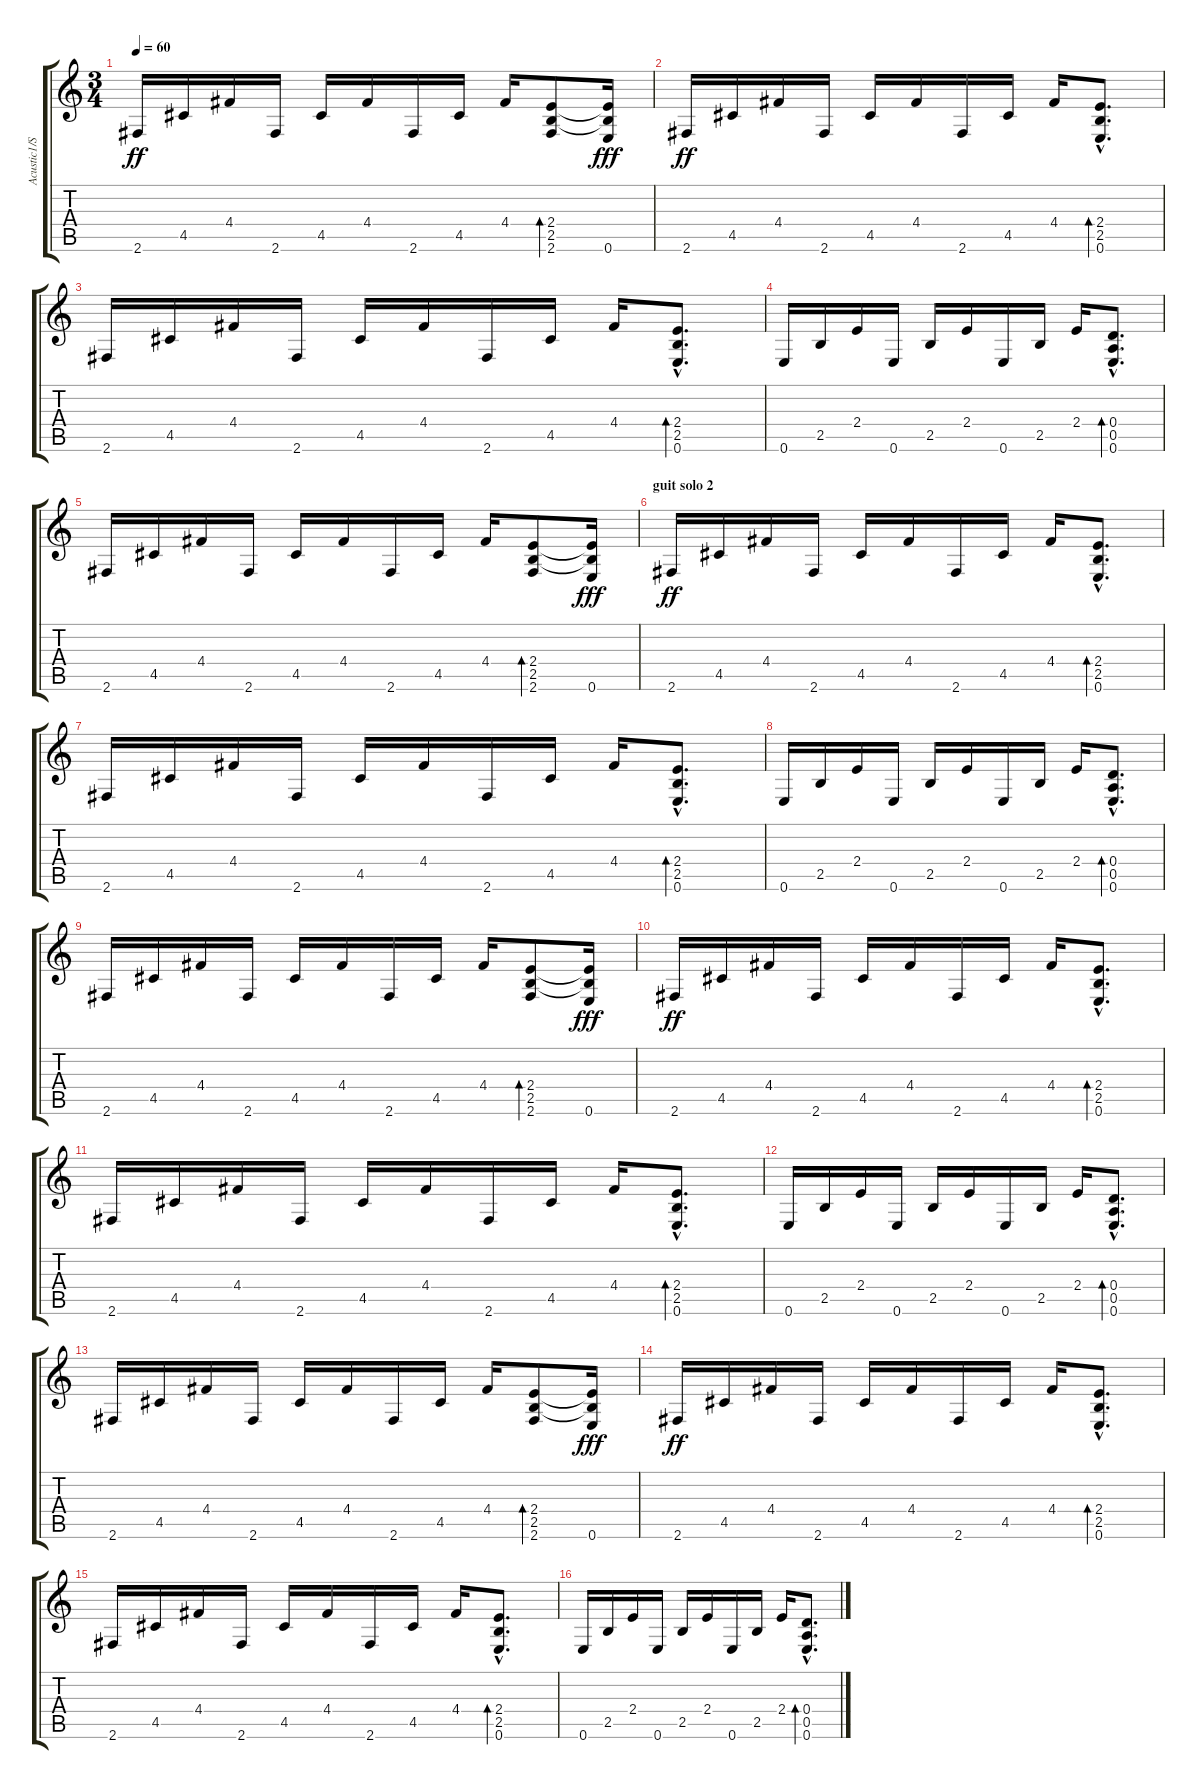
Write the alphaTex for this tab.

\track ("Acustic1/Solo guit." "Acustic1/S") {instrument acousticguitarsteel}
\staff {score tabs}
\tuning (E4 B3 G3 D3 A2 E2) {hide}
\ts (3 4)
\tempo 60
\clef g2
\ks c
2.6.16{dy ff} 4.5.16 4.4.16 2.6.16 4.5.16 4.4.16 2.6.16 4.5.16 4.4.16 (2.4 2.5 2.6).8{bd 120} (2.4{t} 2.5{t} 0.6).16{dy fff} |
2.6.16{dy ff} 4.5.16 4.4.16 2.6.16 4.5.16 4.4.16 2.6.16 4.5.16 4.4.16 (2.4{hac} 2.5{hac} 0.6{hac}).8{d bd 120} |
2.6.16 4.5.16 4.4.16 2.6.16 4.5.16 4.4.16 2.6.16 4.5.16 4.4.16 (2.4{hac} 2.5{hac} 0.6{hac}).8{d bd 120} |
0.6.16 2.5.16 2.4.16 0.6.16 2.5.16 2.4.16 0.6.16 2.5.16 2.4.16 (0.4{hac} 0.5{hac} 0.6{hac}).8{d bd 120} |
2.6.16 4.5.16 4.4.16 2.6.16 4.5.16 4.4.16 2.6.16 4.5.16 4.4.16 (2.4 2.5 2.6).8{bd 120} (2.4{t} 2.5{t} 0.6).16{dy fff} |
\section ("" "guit solo 2")
2.6.16{dy ff} 4.5.16 4.4.16 2.6.16 4.5.16 4.4.16 2.6.16 4.5.16 4.4.16 (2.4{hac} 2.5{hac} 0.6{hac}).8{d bd 120} |
2.6.16 4.5.16 4.4.16 2.6.16 4.5.16 4.4.16 2.6.16 4.5.16 4.4.16 (2.4{hac} 2.5{hac} 0.6{hac}).8{d bd 120} |
0.6.16 2.5.16 2.4.16 0.6.16 2.5.16 2.4.16 0.6.16 2.5.16 2.4.16 (0.4{hac} 0.5{hac} 0.6{hac}).8{d bd 120} |
2.6.16 4.5.16 4.4.16 2.6.16 4.5.16 4.4.16 2.6.16 4.5.16 4.4.16 (2.4 2.5 2.6).8{bd 120} (2.4{t} 2.5{t} 0.6).16{dy fff} |
2.6.16{dy ff} 4.5.16 4.4.16 2.6.16 4.5.16 4.4.16 2.6.16 4.5.16 4.4.16 (2.4{hac} 2.5{hac} 0.6{hac}).8{d bd 120} |
2.6.16 4.5.16 4.4.16 2.6.16 4.5.16 4.4.16 2.6.16 4.5.16 4.4.16 (2.4{hac} 2.5{hac} 0.6{hac}).8{d bd 120} |
0.6.16 2.5.16 2.4.16 0.6.16 2.5.16 2.4.16 0.6.16 2.5.16 2.4.16 (0.4{hac} 0.5{hac} 0.6{hac}).8{d bd 120} |
2.6.16 4.5.16 4.4.16 2.6.16 4.5.16 4.4.16 2.6.16 4.5.16 4.4.16 (2.4 2.5 2.6).8{bd 120} (2.4{t} 2.5{t} 0.6).16{dy fff} |
2.6.16{dy ff} 4.5.16 4.4.16 2.6.16 4.5.16 4.4.16 2.6.16 4.5.16 4.4.16 (2.4{hac} 2.5{hac} 0.6{hac}).8{d bd 120} |
2.6.16 4.5.16 4.4.16 2.6.16 4.5.16 4.4.16 2.6.16 4.5.16 4.4.16 (2.4{hac} 2.5{hac} 0.6{hac}).8{d bd 120} |
0.6.16 2.5.16 2.4.16 0.6.16 2.5.16 2.4.16 0.6.16 2.5.16 2.4.16 (0.4{hac} 0.5{hac} 0.6{hac}).8{d bd 120}
